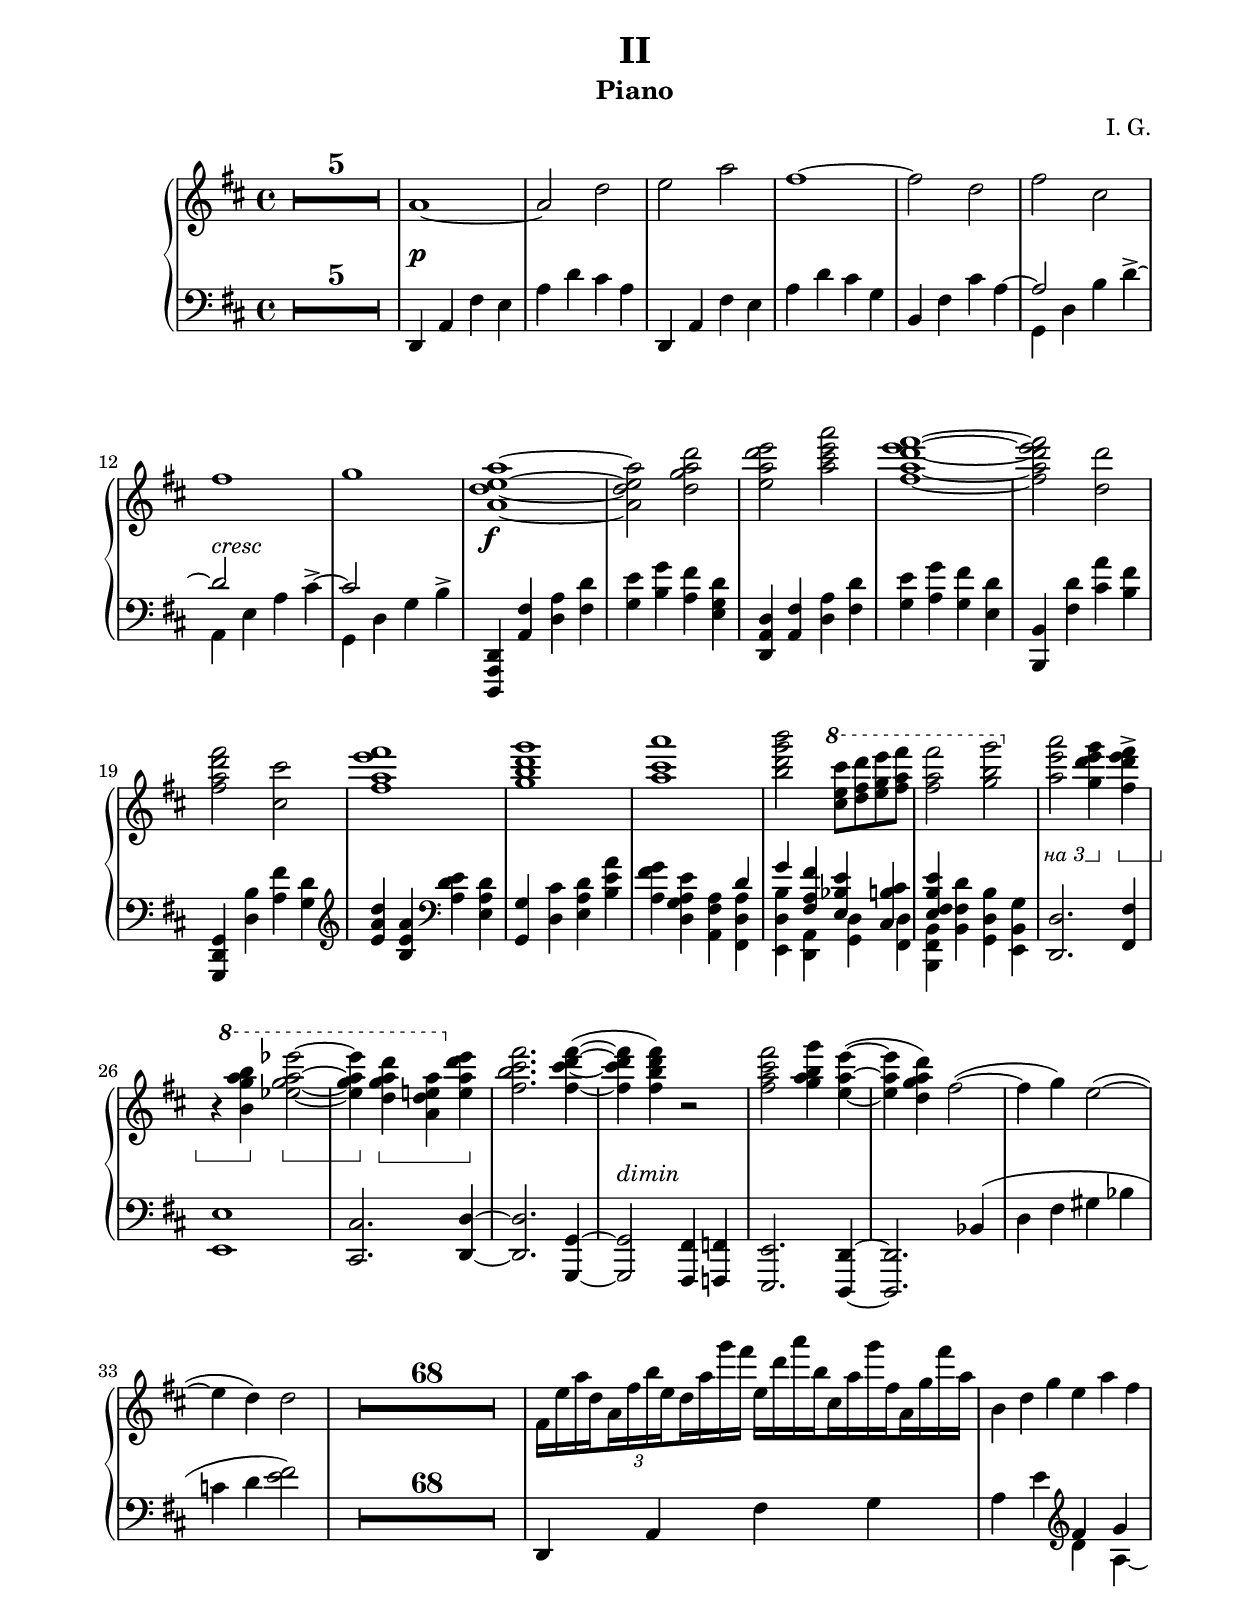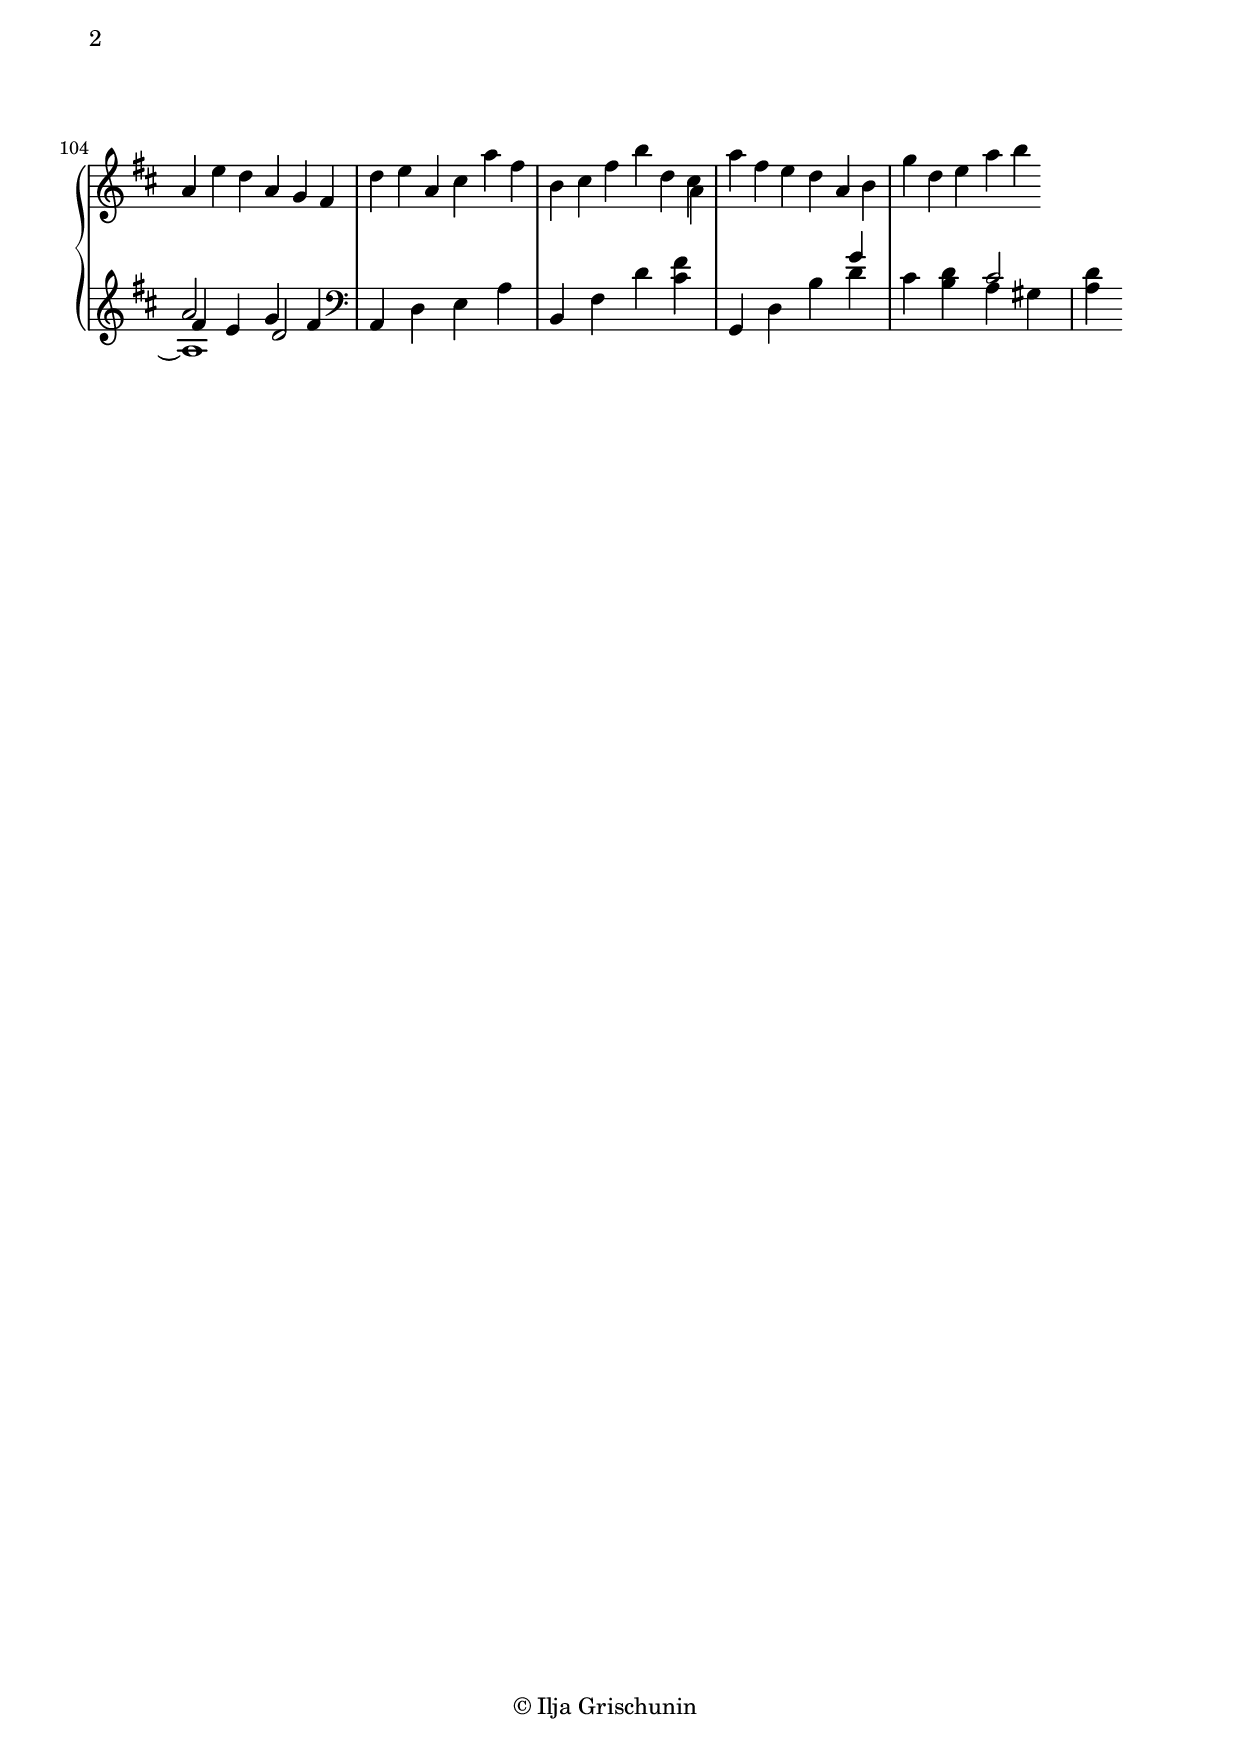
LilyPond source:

\version "2.19.15"
%\version "2.18.0"

\language "deutsch"

\header {
  title = "II"
  subtitle = "Piano"
  meter = ""
  composer = "I. G."
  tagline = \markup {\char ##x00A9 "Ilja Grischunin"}
}

\paper {
  #(set-paper-size "a4")
  top-system-spacing.basic-distance = #25
  top-markup-spacing.basic-distance = #8
  markup-system-spacing.basic-distance = #26
  system-system-spacing.basic-distance = #25
  last-bottom-spacing.basic-distance = #25
  two-sided = ##t
  inner-margin = 20
  outer-margin = 15
}

\layout {
  indent = 10
  \context {
  	\PianoStaff
  	\consists #Span_stem_engraver
  }
  \context{
    \Score
    \override StaffGrouper.staff-staff-spacing.basic-distance = #13
    %\remove "Bar_number_engraver"
  }
}
%%%%%%%%%%% RH %%%%%%%%%%%%
\version "2.19.15"
%\version "2.18.0"

\language "deutsch"

%%  http://lsr.di.unimi.it/LSR/Item?id=445

%LSR by Jay Anderson.
%modyfied by Simon Albrecht on March 2014.
%=> http://lilypond.1069038.n5.nabble.com/LSR-445-error-td160662.html

#(define (octave-up m t)
   (let* ((octave (1- t))
          (new-note (ly:music-deep-copy m))
          (new-pitch (ly:make-pitch
                      octave
                      (ly:pitch-notename (ly:music-property m 'pitch))
                      (ly:pitch-alteration (ly:music-property m 'pitch)))))
     (set! (ly:music-property new-note 'pitch) new-pitch)
     new-note))

#(define (octavize-chord elements t)
   (cond ((null? elements) elements)
     ((eq? (ly:music-property (car elements) 'name) 'NoteEvent)
      (cons (car elements)
        (cons (octave-up (car elements) t)
          (octavize-chord (cdr elements) t))))
     (else (cons (car elements) (octavize-chord (cdr elements ) t)))))

#(define (octavize music t)
   (if (eq? (ly:music-property music 'name) 'EventChord)
       (ly:music-set-property! music 'elements (octavize-chord
                                                (ly:music-property music 'elements) t)))
   music)

makeOctaves = #(define-music-function (parser location arg mus) (integer? ly:music?)
                 (music-map (lambda (x) (octavize x arg)) (event-chord-wrap! mus)))


rechts = {
  \clef treble
  \key d \major
  \time 4/4
  %\override DynamicLineSpanner.staff-padding = #3
  \compressFullBarRests
  \override MultiMeasureRest.expand-limit = #3
  R1*5
  \relative d'' {
    a1~ a2 d e a fis1~ fis2 d fis cis fis1 g
    <a, d e a>1~ q2 <d g a d><e a d e><a cis e a>
    <fis a d e fis>1~ q2 <d d'><fis a d fis><cis cis'>
    <fis a e' fis>1<g h d g><a cis a'><h d g h>2
    \ottava #1
    \set Staff.ottavation = #"8"
    <cis e cis'>8<d fis d'><e g e'><fis a fis'> q2<g h g'>
    \ottava #0
    \override Score.TextSpanner.staff-padding = #3
    \override Score.TextSpanner.direction = #DOWN
    \override TextSpanner.style = #'line
    \once \override TextSpanner.bound-details.left.text =
    \markup { \small на \small 3 }
    \override TextSpanner.bound-details.right.text =
    \markup { \draw-line #'(0 . 1) }
    \once \override TextSpanner.bound-details.left.padding = #-.5
    \override TextSpanner.bound-details.right.padding = #-1
    <a, e' a>2\startTextSpan
    <g d' e g>4\stopTextSpan
    \override TextSpanner.bound-details.left.padding = #1
    \override TextSpanner.bound-details.left.text =
    \markup { \draw-line #'(0 . 1) }
    <fis d' e fis>->\startTextSpan
    r
    \ottava #1
    \set Staff.ottavation = #"8"
    <h g' a h>\stopTextSpan
    <es g a es'>2~\startTextSpan q4\stopTextSpan
    <d g a d>\startTextSpan<a d e a>
    \ottava #0
    <e a d e>\stopTextSpan<fis h cis fis>2.<fis cis' d fis>4~(
    q <fis h d fis>) r2<fis a cis fis>2<g a h g'>4<e a e'>~(
    q <d g a d>) fis2~( fis4 g) e2~( e4 d) d2
    \override TextSpanner.bound-details.right.padding = #0
    \override TextSpanner.bound-details.left.padding = #0
    R1*68
    \set subdivideBeams = ##t
    %\set tupletSpannerDuration = #(ly:make-moment 1 4)
    \set baseMoment = #(ly:make-moment 1 6)
    %\set beatStructure = #'(4 4 4)
    \tuplet 3/2 2 {
      fis,16[ e' a d, a fis' h e, d a' g' fis]
      \override TupletNumber.transparent = ##t
      \override TupletBracket.bracket-visibility = ##f
      e,[ d' a' h, cis, a' g' fis, a, g' fis' a,]
      h,4 d g e a
      fis a, e' d a g fis d' e a, cis a'
      fis h, cis fis h d,
      <<
        {
          \voiceTwo
          cis
        }
        \\
        {
          \voiceFour
          \once \override NoteColumn.force-hshift = #.2
          a
        }
      >>
      a' fis e d a h g' d e a h %fis
    }
  }
}

%%%%%%%%%%% LH %%%%%%%%%%%%
\version "2.19.15"
%\version "2.18.0"

\language "deutsch"

%%  http://lsr.di.unimi.it/LSR/Item?id=445

%LSR by Jay Anderson.
%modyfied by Simon Albrecht on March 2014.
%=> http://lilypond.1069038.n5.nabble.com/LSR-445-error-td160662.html

#(define (octave-up m t)
   (let* ((octave (1- t))
          (new-note (ly:music-deep-copy m))
          (new-pitch (ly:make-pitch
                      octave
                      (ly:pitch-notename (ly:music-property m 'pitch))
                      (ly:pitch-alteration (ly:music-property m 'pitch)))))
     (set! (ly:music-property new-note 'pitch) new-pitch)
     new-note))

#(define (octavize-chord elements t)
   (cond ((null? elements) elements)
     ((eq? (ly:music-property (car elements) 'name) 'NoteEvent)
      (cons (car elements)
        (cons (octave-up (car elements) t)
          (octavize-chord (cdr elements) t))))
     (else (cons (car elements) (octavize-chord (cdr elements ) t)))))

#(define (octavize music t)
   (if (eq? (ly:music-property music 'name) 'EventChord)
       (ly:music-set-property! music 'elements (octavize-chord
                                                (ly:music-property music 'elements) t)))
   music)

makeOctaves = #(define-music-function (parser location arg mus) (integer? ly:music?)
                 (music-map (lambda (x) (octavize x arg)) (event-chord-wrap! mus)))


links = {
  \clef bass
  \key d \major
  \time 4/4
  \compressFullBarRests
  \override MultiMeasureRest.expand-limit = #3
  R1*5
  d,4 a, fis e a d' cis' a d, a, fis e a d' cis' g
  <<
    {
      h, \stemDown fis cis' a~ \stemUp a2 s
      \stemDown a,4 e a cis'^>^~ \stemUp cis'2 s
    }
    \\
    {
      s1 g,4 d h d'^>^~ \stemUp d'2 s
      \stemDown g,4 d g h^>
    }
  >>
  \stemNeutral
  <d,, a,, d,>4<a, fis><d a><fis d'><g e'><h g'><a fis'><e g d'>
  <d, a, d><a, fis><d a><fis d'><g e'><a g'><g fis'><e d'>
  <h,, h,><fis d'><cis' a'><h fis'><g,, d, g,><d h><a fis'><g d'>
  \clef treble <e' a' d''><h e' a'> \clef bass<a d' e'><e a d'>
  <g, g><d cis'><e a d'><h e' a'><a fis' g'><d g a e'><a, fis a>
  <<
    {
      d' g' <fis a fis'><e b e'><cis h cis'>
      <e fis h e'> s2.
    }
    \\
    {
      <fis, d a>4<e, d h><d, a,><g, d>
      \once \override NoteColumn.force-hshift = #1.6
      <fis, d>
      <h,, fis, h,><h, fis d'><g, d h><e, h, g>
    }
  >>
  <d, d>2. <fis, fis>4<e, e>1<cis, cis>2.<d, d>4~ q2.<g,, g,>4~
  q2 <fis,, fis,>4<f,, f,><e,, e,>2.<d,, d,>4~ q2. b,4(
  d fis gis b c' d' <e' fis'>2)
  R1*68
  d,4 a, fis g a e'
  \clef treble
  <<
    {
      \voiceOne
      s2 a'2 g'4 fis'
    }
    \\
    {
      \voiceThree
      fis'4 g' fis' e' d'2
    }
    \\
    {
      \voiceTwo
      d'4 a~ a1
    }
  >>
  \clef bass
  a,4 d e a h, fis d' <cis' fis'> g, d h
  <<
    {
      g'
    }
    \\
    {
      d'
    }
  >>
  cis' <h d'>
  <<
    {
      cis'2
    }
    \\
    {
      a4 gis
    }
  >>
  <a d'>4
}

%%%%%%%%%%%%D%%%%%%%%%%%%
\version "2.18.0"
\language "deutsch"
dynamicPiano = {
  \override Hairpin.to-barline = ##f
  %\override DynamicLineSpanner.staff-padding = #2
  s1*5 s1\p s1*5 s1-\markup {\italic cresc} s s\f s1*14 s1-\markup {\italic dimin}
}

%%%%%%%%%%%%%%%%%%%%%%
\score {
  \new PianoStaff <<
    \new Staff = "RH" \rechts
    \new Dynamics = "DYN" \dynamicPiano
    \new Staff = "LH" \links
  >>
}